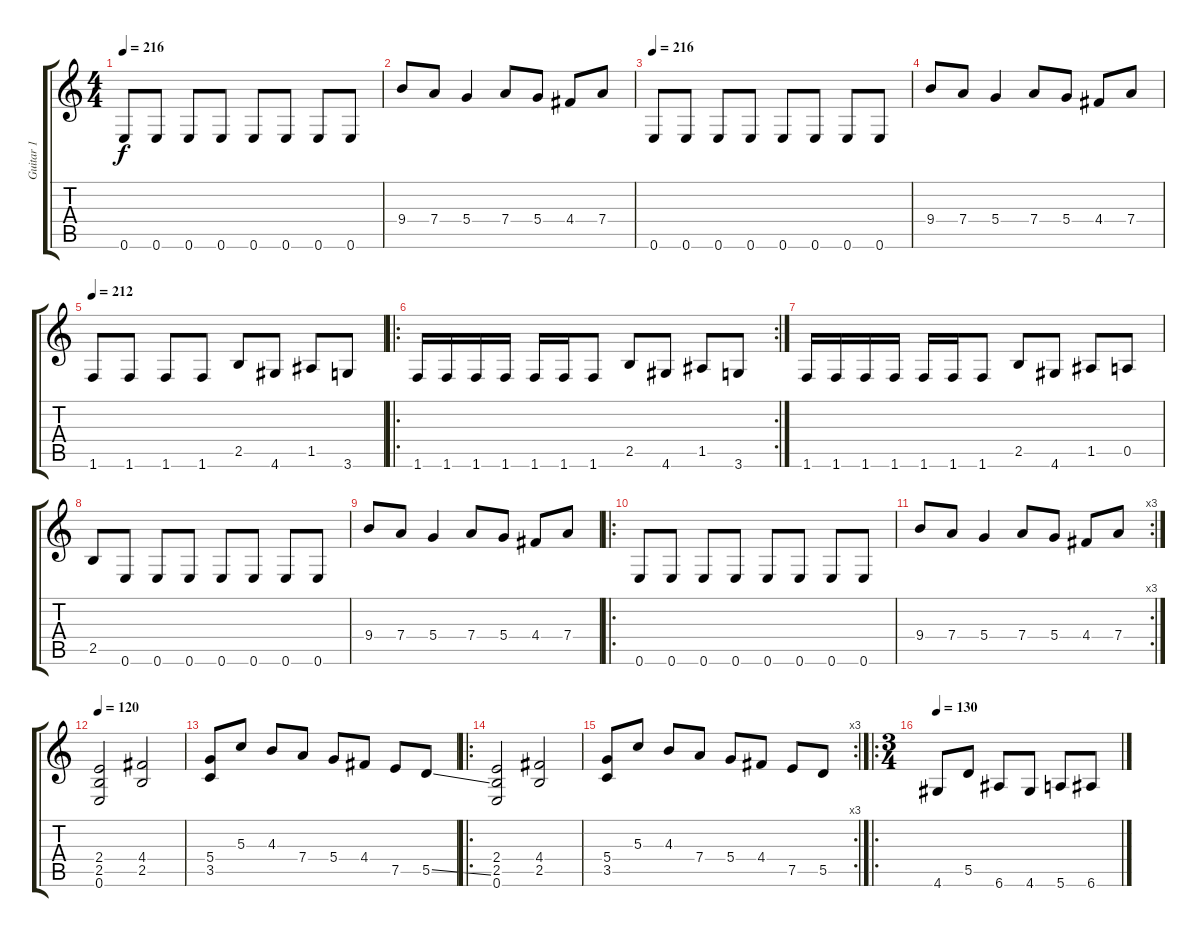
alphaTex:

\track ("Guitar 1" "Guitar 1") {instrument distortionguitar}
\staff {score tabs}
\tuning (E4 B3 G3 D3 A2 E2) {hide}
\ts (4 4)
\tempo 216
\clef g2
\ks c
0.6.8{dy f volume 16 balance 0} 0.6.8 0.6.8 0.6.8 0.6.8 0.6.8 0.6.8 0.6.8 |
9.4.8 7.4.8 5.4.4 7.4.8 5.4.8 4.4.8 7.4.8 |
\tempo 216
0.6.8{volume 16 balance 0} 0.6.8 0.6.8 0.6.8 0.6.8 0.6.8 0.6.8 0.6.8 |
9.4.8 7.4.8 5.4.4 7.4.8 5.4.8 4.4.8 7.4.8 |
\tempo 212
1.6.8{volume 16 balance 8} 1.6.8 1.6.8 1.6.8 2.5.8 4.6.8 1.5.8 3.6.8 |
\ro
\rc 2
1.6.16 1.6.16 1.6.16 1.6.16 1.6.16 1.6.16 1.6.8 2.5.8 4.6.8 1.5.8 3.6.8 |
1.6.16 1.6.16 1.6.16 1.6.16 1.6.16 1.6.16 1.6.8 2.5.8 4.6.8 1.5.8 0.5.8 |
2.5.8 0.6.8 0.6.8 0.6.8 0.6.8 0.6.8 0.6.8 0.6.8 |
9.4.8{balance 0} 7.4.8 5.4.4 7.4.8 5.4.8 4.4.8 7.4.8 |
\ro
0.6.8 0.6.8 0.6.8 0.6.8 0.6.8 0.6.8 0.6.8 0.6.8 |
\rc 3
9.4.8 7.4.8 5.4.4 7.4.8 5.4.8 4.4.8 7.4.8 |
\tempo 120
(2.4 2.5 0.6).2{volume 16 balance 0} (4.4 2.5).2 |
(5.4 3.5).8 5.3.8 4.3.8 7.4.8 5.4.8 4.4.8 7.5.8 5.5{ss}.8 |
\ro
(2.4 2.5 0.6).2{volume 16 balance 0} (4.4 2.5).2 |
\rc 3
(5.4 3.5).8 5.3.8 4.3.8 7.4.8 5.4.8 4.4.8 7.5.8 5.5.8 |
\ro
\ts (3 4)
\tempo 130
4.6.8 5.5.8 6.6.8 4.6.8 5.6.8 6.6.8
